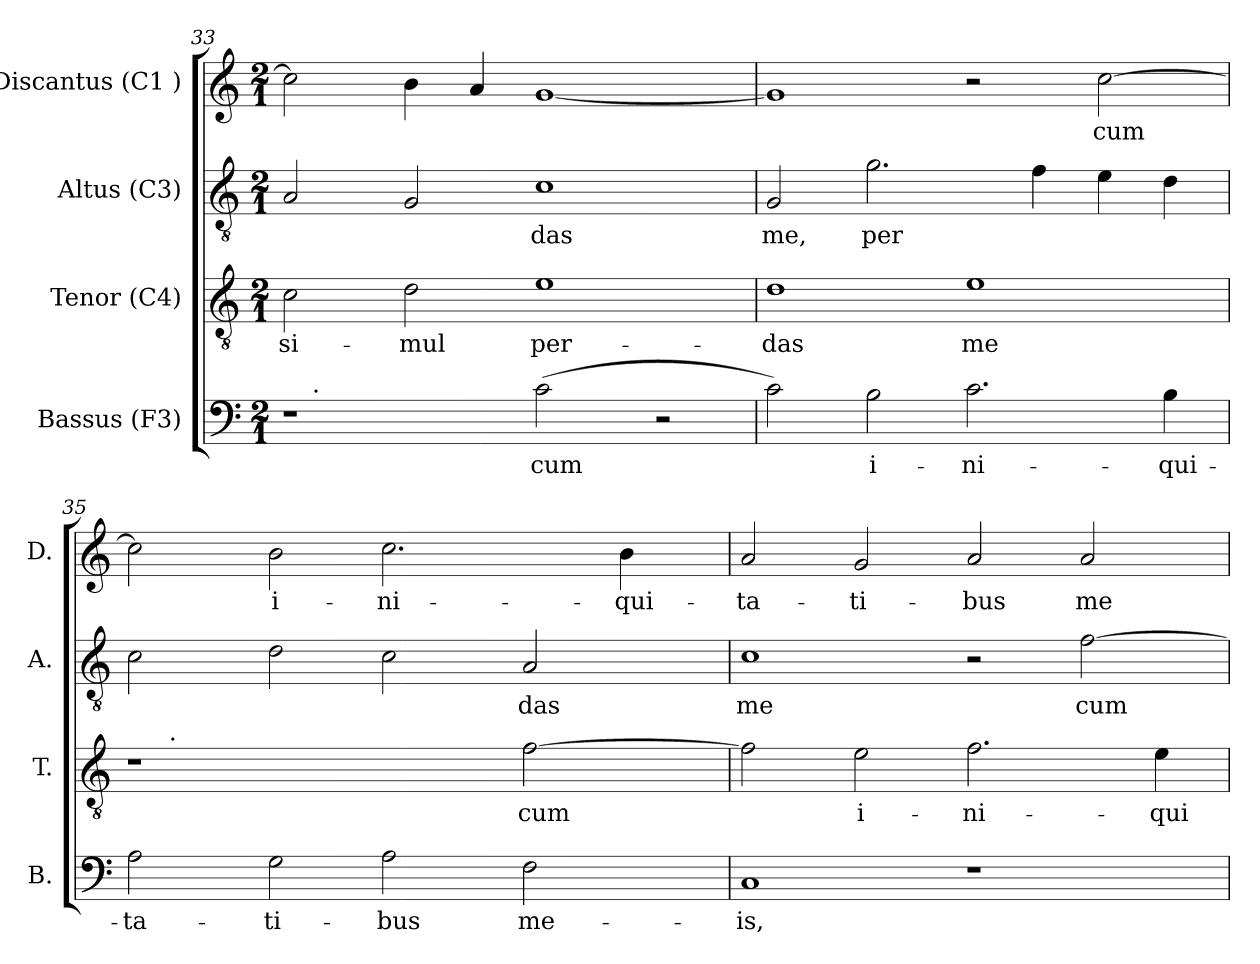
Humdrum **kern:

**kern	**text	**kern	**text	**kern	**text	**kern	**text
*part4	*part4	*part3	*part3	*part2	*part2	*part1	*part1
*staff4	*staff4	*staff3	*staff3	*staff2	*staff2	*staff1	*staff1
*I"Bassus (F3)	*	*I"Tenor (C4)	*	*I"Altus (C3)	*	*I"Discantus (C1 )	*
*I'B.	*	*I'T.	*	*I'A.	*	*I'D.	*
*clefF4	*	*clefGv2	*	*clefGv2	*	*clefG2	*
*k[]	*	*k[]	*	*k[]	*	*k[]	*
*C:	*	*C:	*	*C:	*	*C:	*
*M2/1	*	*M2/1	*	*M2/1	*	*M2/1	*
=33	=33	=33	=33	=33	=33	=33	=33
!	!	!	!LO:LY:b:cj	!	!LO:LY:b:cj	!	!LO:LY:b:cj
*^	*	*	*	*	*	*	*
1r	16ryy	.	2c\	si-	2A/	--	2cc\]	.
!	!LO:TX:a:t=.	!	!	!	!	!	!	!
.	1ryy	.	.	.	.	.	.	.
!	!	!	!	!LO:LY:b:cj	!	!LO:LY:b:cj	!	!LO:LY:b:cj
.	.	.	2d\	-mul	2G/	--	4b\	.
!	!	!	!	!	!	!	!	!LO:LY:b:cj
.	.	.	.	.	.	.	4a/	.
!	!	!LO:LY:b:cj	!	!LO:LY:b:cj	!	!LO:LY:b:cj	!	!LO:LY:b:cj
(>2c\	.	cum	1e	per-	1c	-das	[<1g	.
.	2...ryy	.	.	.	.	.	.	.
2r	.	.	.	.	.	.	.	.
=34	=34	=34	=34	=34	=34	=34	=34	=34
!	!	!LO:LY:b:cj	!	!LO:LY:b:cj	!	!LO:LY:b:cj	!	!LO:LY:b:cj
*v	*v	*	*	*	*	*	*	*
2c\)	.	1d	-das	2G/	me,	1g]	.
!	!LO:LY:b:cj	!	!	!	!LO:LY:b:cj	!	!
2B\	i-	.	.	2.g\	per-	.	.
!	!LO:LY:b:cj	!	!LO:LY:b:cj	!	!	!	!
2.c\	-ni-	1e	me	.	.	2r	.
!	!	!	!	!	!LO:LY:b:cj	!	!
.	.	.	.	4f\	--	.	.
!	!	!	!	!	!LO:LY:b:cj	!	!LO:LY:b:cj
.	.	.	.	4e\	--	[>2cc\	cum
!	!LO:LY:b:cj	!	!	!	!LO:LY:b:cj	!	!
4B\	-qui-	.	.	4d\	--	.	.
=35	=35	=35	=35	=35	=35	=35	=35
!	!LO:LY:b:cj	!	!	!	!LO:LY:b:cj	!	!LO:LY:b:cj
*	*	*^	*	*	*	*	*
2A\	-ta-	1r	16.ryy	.	2c\	--	2cc\]	.
!	!	!	!LO:TX:a:t=.	!	!	!	!	!
.	.	.	1ryy	.	.	.	.	.
!	!LO:LY:b:cj	!	!	!	!	!LO:LY:b:cj	!	!LO:LY:b:cj
2G\	-ti-	.	.	.	2d\	--	2b\	i-
!	!LO:LY:b:cj	!	!	!	!	!LO:LY:b:cj	!	!LO:LY:b:cj
2A\	-bus	2ryy	.	.	2c\	--	2.cc\	-ni-
.	.	.	2ryy	.	.	.	.	.
!	!LO:LY:b:cj	!	!	!LO:LY:b:cj	!	!LO:LY:b:cj	!	!
2F\	me-	[>2f\	.	cum	2A/	-das	.	.
.	.	.	4ryy	.	.	.	.	.
!	!	!	!	!	!	!	!	!LO:LY:b:cj
.	.	.	.	.	.	.	4b\	-qui-
.	.	.	8ryy	.	.	.	.	.
.	.	.	32ryy	.	.	.	.	.
=36	=36	=36	=36	=36	=36	=36	=36	=36
!	!LO:LY:b:cj	!	!	!LO:LY:b:cj	!	!LO:LY:b:cj	!	!LO:LY:b:cj
*	*	*v	*v	*	*	*	*	*
1C	-is,	2f\]	.	1c	me	2a/	-ta-
!	!	!	!LO:LY:b:cj	!	!	!	!LO:LY:b:cj
.	.	2e\	i-	.	.	2g/	-ti-
!	!	!	!LO:LY:b:cj	!	!	!	!LO:LY:b:cj
1r	.	2.f\	-ni-	2r	.	2a/	-bus
!	!	!	!	!	!LO:LY:b:cj	!	!LO:LY:b:cj
.	.	.	.	[<2f\	cum	2a/	me-
!	!	!	!LO:LY:b:cj	!	!	!	!
.	.	4e\	-qui-	.	.	.	.
=	=	=	=	=	=	=	=
*-	*-	*-	*-	*-	*-	*-	*-
